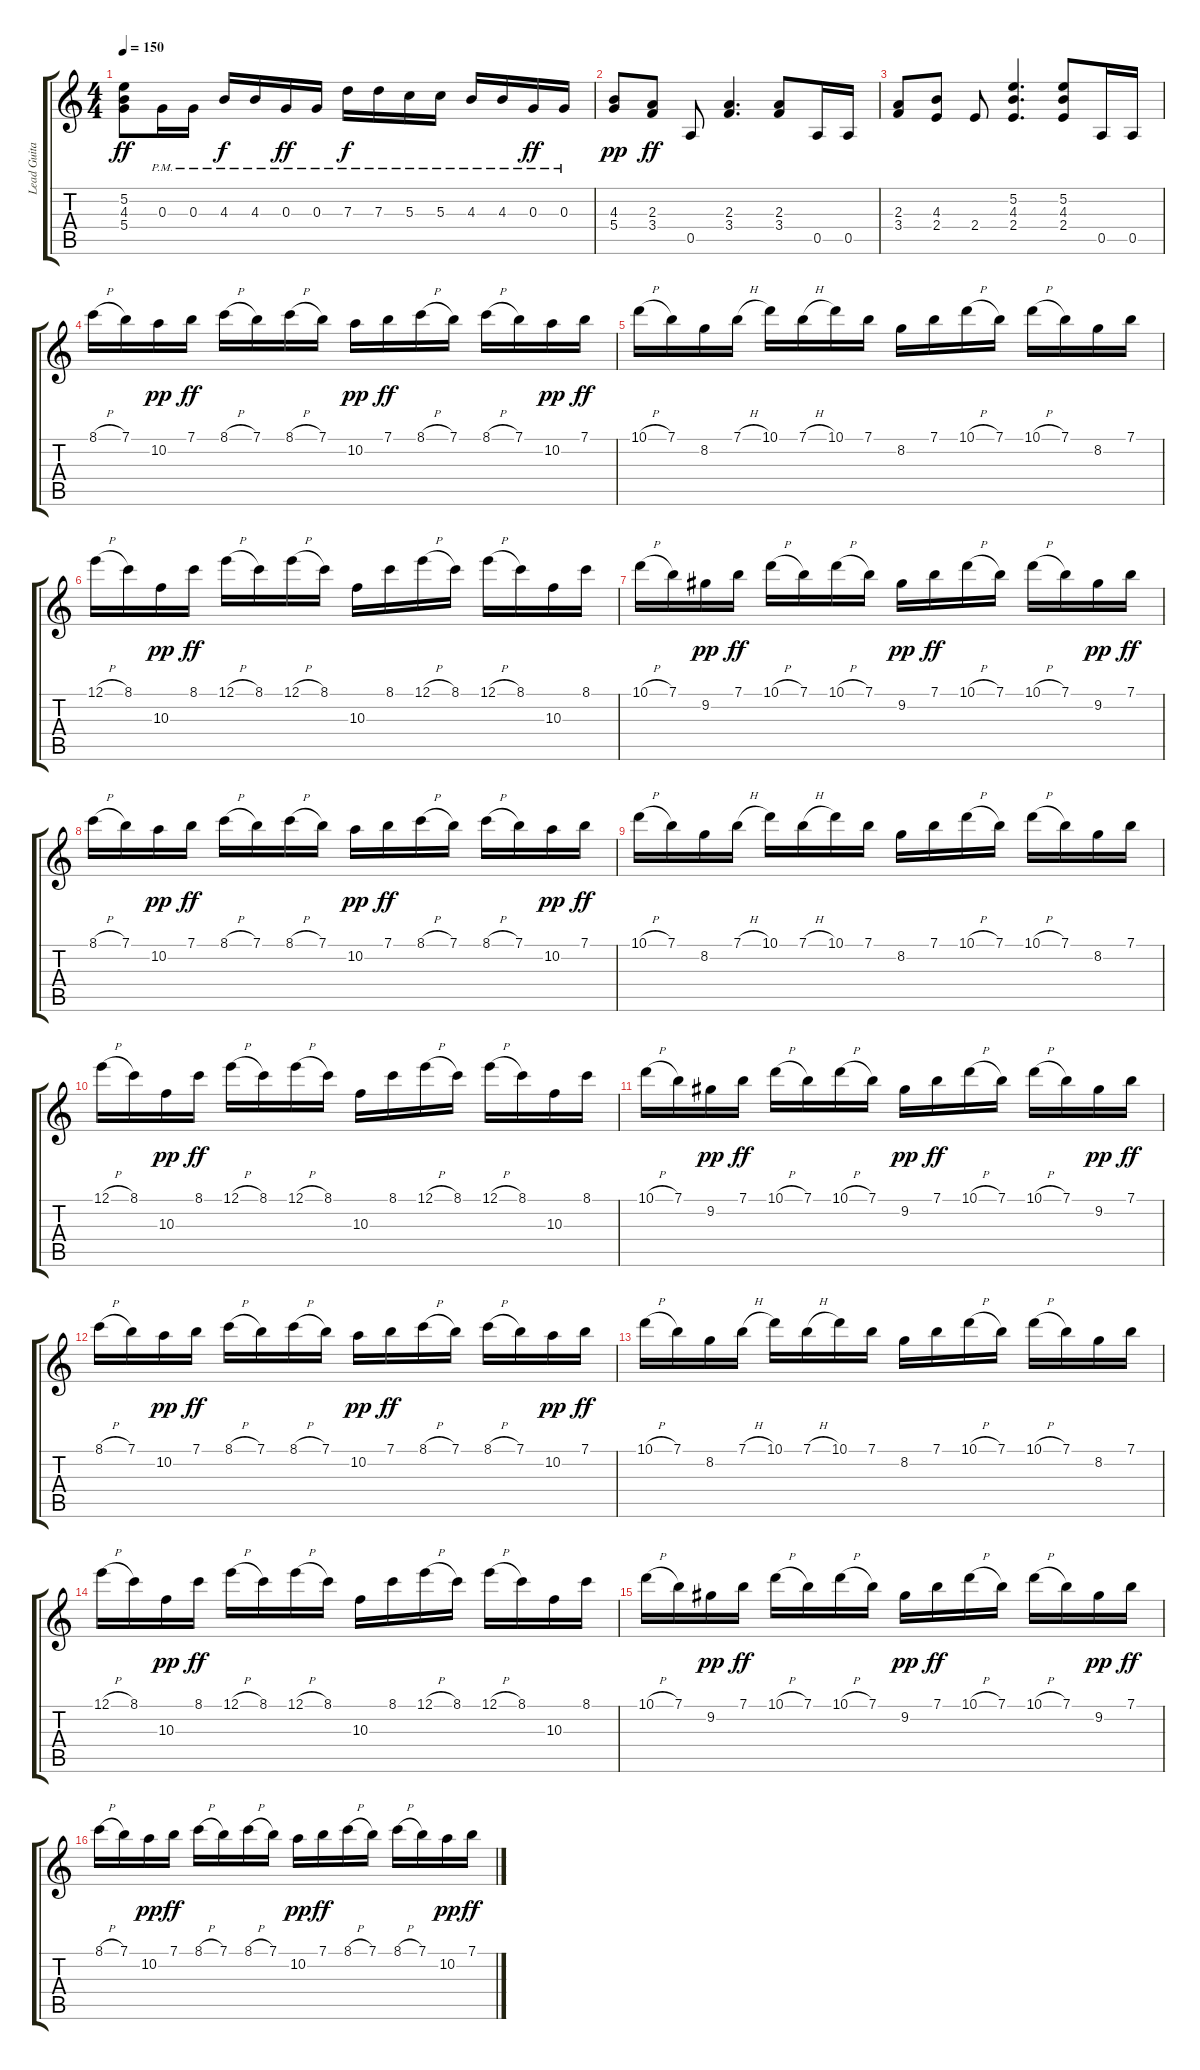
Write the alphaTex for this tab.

\track ("Lead Guitar" "Lead Guita") {instrument overdrivenguitar}
\staff {score tabs}
\tuning (E4 B3 G3 D3 A2 E2) {hide}
\ts (4 4)
\tempo 150
\clef g2
\ks c
(5.2{t} 4.3 5.4).8{dy ff} 0.3{pm}.16 0.3{pm}.16 4.3{pm}.16{dy f} 4.3{pm}.16 0.3{pm}.16{dy ff} 0.3{pm}.16 7.3{pm}.16{dy f} 7.3{pm}.16 5.3{pm}.16 5.3{pm}.16 4.3{pm}.16 4.3{pm}.16 0.3{pm}.16{dy ff} 0.3{pm}.16 |
(4.3 5.4).8{dy pp} (2.3 3.4).8{dy ff} 0.5.8 (2.3 3.4).4{d} (2.3 3.4).8 0.5.16 0.5.16 |
(2.3 3.4).8 (4.3 2.4).8 2.4.8 (5.2 4.3 2.4).4{d} (5.2 4.3 2.4).8 0.5.16 0.5.16 |
8.1{h}.16 7.1.16 10.2.16{dy pp} 7.1.16{dy ff} 8.1{h}.16 7.1.16 8.1{h}.16 7.1.16 10.2.16{dy pp} 7.1.16{dy ff} 8.1{h}.16 7.1.16 8.1{h}.16 7.1.16 10.2.16{dy pp} 7.1.16{dy ff} |
10.1{h}.16 7.1.16 8.2.16 7.1{h}.16 10.1.16 7.1{h}.16 10.1.16 7.1.16 8.2.16 7.1.16 10.1{h}.16 7.1.16 10.1{h}.16 7.1.16 8.2.16 7.1.16 |
12.1{h}.16 8.1.16 10.3.16{dy pp} 8.1.16{dy ff} 12.1{h}.16 8.1.16 12.1{h}.16 8.1.16 10.3.16 8.1.16 12.1{h}.16 8.1.16 12.1{h}.16 8.1.16 10.3.16 8.1.16 |
10.1{h}.16 7.1.16 9.2.16{dy pp} 7.1.16{dy ff} 10.1{h}.16 7.1.16 10.1{h}.16 7.1.16 9.2.16{dy pp} 7.1.16{dy ff} 10.1{h}.16 7.1.16 10.1{h}.16 7.1.16 9.2.16{dy pp} 7.1.16{dy ff} |
8.1{h}.16 7.1.16 10.2.16{dy pp} 7.1.16{dy ff} 8.1{h}.16 7.1.16 8.1{h}.16 7.1.16 10.2.16{dy pp} 7.1.16{dy ff} 8.1{h}.16 7.1.16 8.1{h}.16 7.1.16 10.2.16{dy pp} 7.1.16{dy ff} |
10.1{h}.16 7.1.16 8.2.16 7.1{h}.16 10.1.16 7.1{h}.16 10.1.16 7.1.16 8.2.16 7.1.16 10.1{h}.16 7.1.16 10.1{h}.16 7.1.16 8.2.16 7.1.16 |
12.1{h}.16 8.1.16 10.3.16{dy pp} 8.1.16{dy ff} 12.1{h}.16 8.1.16 12.1{h}.16 8.1.16 10.3.16 8.1.16 12.1{h}.16 8.1.16 12.1{h}.16 8.1.16 10.3.16 8.1.16 |
10.1{h}.16 7.1.16 9.2.16{dy pp} 7.1.16{dy ff} 10.1{h}.16 7.1.16 10.1{h}.16 7.1.16 9.2.16{dy pp} 7.1.16{dy ff} 10.1{h}.16 7.1.16 10.1{h}.16 7.1.16 9.2.16{dy pp} 7.1.16{dy ff} |
8.1{h}.16 7.1.16 10.2.16{dy pp} 7.1.16{dy ff} 8.1{h}.16 7.1.16 8.1{h}.16 7.1.16 10.2.16{dy pp} 7.1.16{dy ff} 8.1{h}.16 7.1.16 8.1{h}.16 7.1.16 10.2.16{dy pp} 7.1.16{dy ff} |
10.1{h}.16 7.1.16 8.2.16 7.1{h}.16 10.1.16 7.1{h}.16 10.1.16 7.1.16 8.2.16 7.1.16 10.1{h}.16 7.1.16 10.1{h}.16 7.1.16 8.2.16 7.1.16 |
12.1{h}.16 8.1.16 10.3.16{dy pp} 8.1.16{dy ff} 12.1{h}.16 8.1.16 12.1{h}.16 8.1.16 10.3.16 8.1.16 12.1{h}.16 8.1.16 12.1{h}.16 8.1.16 10.3.16 8.1.16 |
10.1{h}.16 7.1.16 9.2.16{dy pp} 7.1.16{dy ff} 10.1{h}.16 7.1.16 10.1{h}.16 7.1.16 9.2.16{dy pp} 7.1.16{dy ff} 10.1{h}.16 7.1.16 10.1{h}.16 7.1.16 9.2.16{dy pp} 7.1.16{dy ff} |
8.1{h}.16 7.1.16 10.2.16{dy pp} 7.1.16{dy ff} 8.1{h}.16 7.1.16 8.1{h}.16 7.1.16 10.2.16{dy pp} 7.1.16{dy ff} 8.1{h}.16 7.1.16 8.1{h}.16 7.1.16 10.2.16{dy pp} 7.1.16{dy ff}
